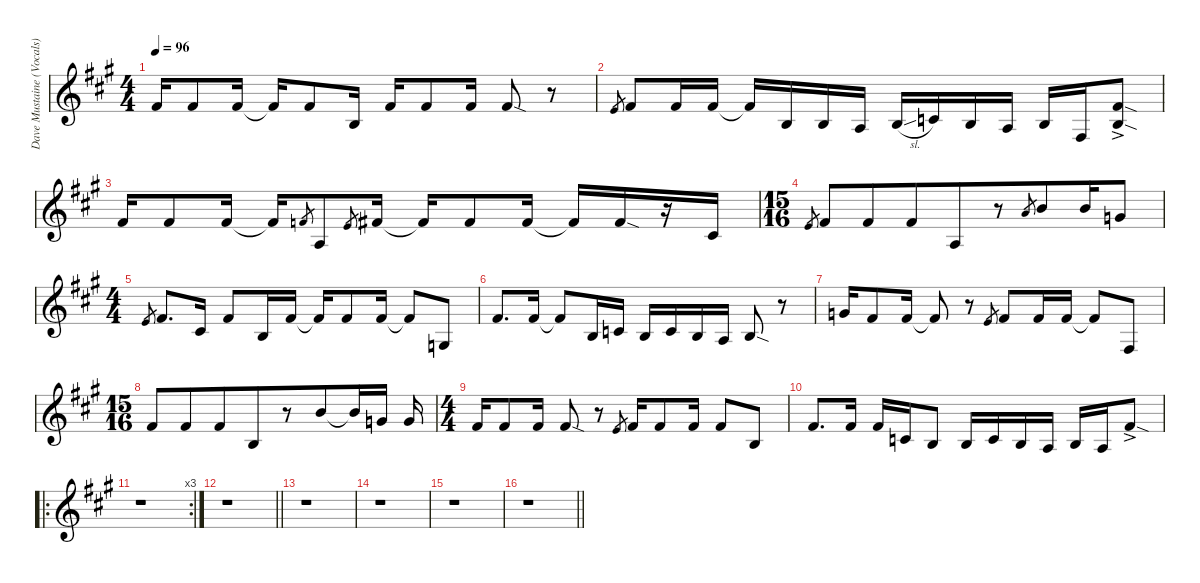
\defaultSystemsLayout 4
\hideDynamics
\bracketExtendMode nobrackets
\firstSystemTrackNameMode fullname
\otherSystemsTrackNameOrientation horizontal
\track ("Dave Mustaine (Vocals)" "pad.synth.") {mute instrument pad7halo}
\staff {score}
\tuning (E4 B3 G3 D3 A2 E2)
\ts (4 4)
\beaming (8 2 2 2 2)
\tempo 96
\clef g2
\ks f#minor
2.1{acc #}.16{dy f beam Up} 2.1{acc #}.8{beam Up} 2.1{acc #}.16{beam Up} 2.1{t acc #}.16{beam Up} 2.1{acc #}.8{beam Up} 0.2{acc forcenatural}.16{beam Up} 2.1{acc #}.16{beam Up} 2.1{acc #}.8{beam Up} 2.1{acc #}.16{beam Up} 2.1{sod acc #}.8{beam Up} r.8{beam Up} |
0.1{acc forcenatural}.8{gr dy mf beam Up} 2.1{acc #}.8{dy f beam Up} 2.1{acc #}.16{beam Up} 2.1{acc #}.16{beam Up} 2.1{t acc #}.16{beam Up} 0.2{acc forcenatural}.16{beam Up} 0.2{acc forcenatural}.16{beam Up} 2.3{acc forcenatural}.16{beam Up} 0.2{sl acc forcenatural}.16{beam Up} 1.2{acc forcenatural}.16{beam Up} 0.2{acc forcenatural}.16{beam Up} 2.3{acc forcenatural}.16{beam Up} 0.2{acc forcenatural}.16{beam Up} 4.4{acc #}.16{beam Up} (2.1{sod ac acc #} 0.2{sod ac acc forcenatural}).8{dy ff beam Up} |
2.1{acc #}.16{dy f beam Up} 2.1{acc #}.8{beam Up} 2.1{acc #}.16{beam Up} 2.1{t acc #}.16{beam Up} 10.3{acc forcenatural}.8{gr dy mf beam Up} 2.3{acc forcenatural}.8{dy f beam Up} 0.1{acc forcenatural}.8{gr dy mf beam Up} 2.1{acc #}.16{dy f beam Up} 2.1{t acc #}.16{beam Up} 2.1{acc #}.8{beam Up} 2.1{acc #}.16{beam Up} 2.1{t acc #}.16{beam Up} 2.1{sod acc #}.16{beam Up} r.16{beam Up} 2.2{acc #}.16{beam Up} |
\ts (15 16)
\beaming (8 7)
0.1{acc forcenatural}.8{gr dy mf beam Up} 2.1{acc #}.8{dy f beam Up} 2.1{acc #}.8{beam Up} 2.1{acc #}.8{beam Up} 2.3{acc forcenatural}.8{beam Up} r.8{beam Up} 5.1{acc forcenatural}.8{gr dy mf beam Up} 7.1{acc forcenatural}.8{dy f beam Up} 7.1{acc forcenatural}.16{beam Up} 3.1{acc forcenatural}.8{beam Up} |
\ts (4 4)
\beaming (8 2 2 2 2)
0.1{acc forcenatural}.8{gr dy mf beam Up} 2.1{acc #}.8{d dy f beam Up} 2.2{acc #}.16{beam Up} 2.1{acc #}.8{beam Up} 0.2{acc forcenatural}.16{beam Up} 2.1{acc #}.16{beam Up} 2.1{t acc #}.16{beam Up} 2.1{acc #}.8{beam Up} 2.1{acc #}.16{beam Up} 2.1{t acc #}.8{beam Up} 0.3{acc forcenatural}.8{beam Up} |
2.1{acc #}.8{d beam Up} 2.1{acc #}.16{beam Up} 2.1{t acc #}.8{beam Up} 0.2{acc forcenatural}.16{beam Up} 1.2{acc forcenatural}.16{beam Up} 0.2{acc forcenatural}.16{beam Up} 5.3{acc forcenatural}.16{beam Up} 0.2{acc forcenatural}.16{beam Up} 2.3{acc forcenatural}.16{beam Up} 0.2{sod acc forcenatural}.8{beam Up} r.8{beam Up} |
3.1{acc forcenatural}.16{beam Up} 2.1{acc #}.8{beam Up} 2.1{acc #}.16{beam Up} 2.1{t acc #}.8{beam Up} r.8{beam Up} 0.1{acc forcenatural}.8{gr dy mf beam Up} 2.1{acc #}.8{dy f beam Up} 2.1{acc #}.16{beam Up} 2.1{acc #}.16{beam Up} 2.1{t acc #}.8{beam Up} 4.4{acc #}.8{beam Up} |
\ts (15 16)
\beaming (8 7)
2.1{acc #}.8{beam Up} 2.1{acc #}.8{beam Up} 2.1{acc #}.8{beam Up} 0.2{acc forcenatural}.8{beam Up} r.8{beam Up} 7.1{acc forcenatural}.8{beam Up} 7.1{t acc forcenatural}.16{beam Up} 3.1{acc forcenatural}.16{beam Up} 3.1{acc forcenatural}.16{beam Up} |
\ts (4 4)
\beaming (8 2 2 2 2)
2.1{acc #}.16{beam Up} 2.1{acc #}.8{beam Up} 2.1{acc #}.16{beam Up} 2.1{sod acc #}.8{beam Up} r.8{beam Up} 0.1{acc forcenatural}.8{gr dy mf beam Up} 2.1{acc #}.16{dy f beam Up} 2.1{acc #}.8{beam Up} 2.1{acc #}.16{beam Up} 2.1{acc #}.8{beam Up} 0.2{acc forcenatural}.8{beam Up} |
2.1{acc #}.8{d beam Up} 2.1{acc #}.16{beam Up} 2.1{acc #}.16{beam Up} 1.2{acc forcenatural}.16{beam Up} 0.2{acc forcenatural}.8{beam Up} 0.2{acc forcenatural}.16{beam Up} 1.2{acc forcenatural}.16{beam Up} 0.2{acc forcenatural}.16{beam Up} 2.3{acc forcenatural}.16{beam Up} 0.2{acc forcenatural}.16{beam Up} 2.3{acc forcenatural}.16{beam Up} 2.1{sod ac acc #}.8{dy ff beam Up} |
\ro
\rc 3
r.1{beam Down} |
\barLineRight lightlight
r.1{beam Down} |
r.1{beam Down} |
r.1{beam Down} |
r.1{beam Down} |
\barLineRight lightlight
r.1{beam Down}
